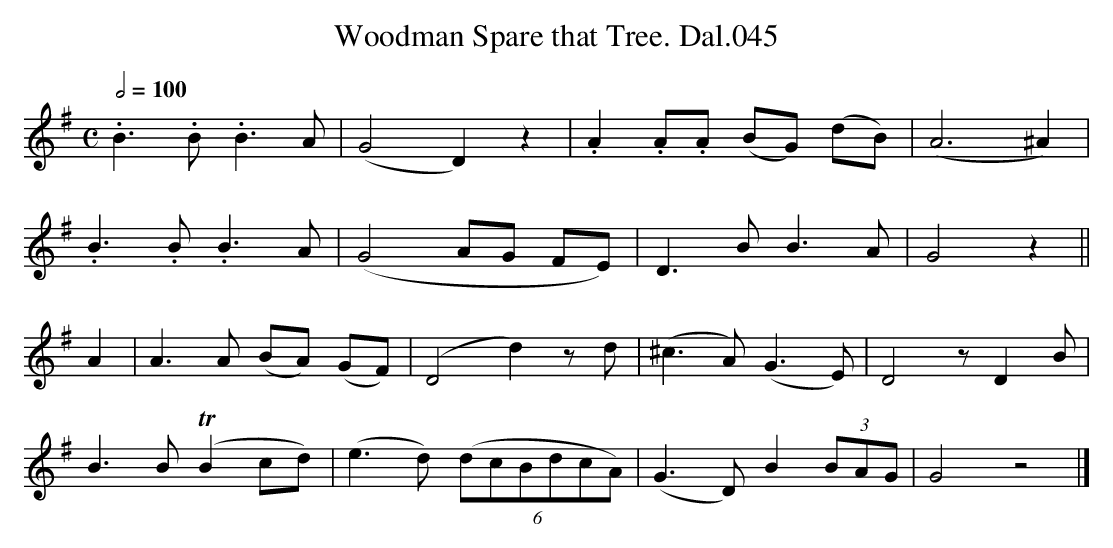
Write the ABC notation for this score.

X:1
T:Woodman Spare that Tree. Dal.045
M:C
L:1/8
Q:1/2=100
K:G
.B3.B .B3A |(G4D2)z2 | .A2 .A.A (BG) (dB) | (A6^A2) |
.B3.B .B3A | (G4 AG FE) | D3B B3A | G4 z2 ||
A2 | A3A (BA) (GF) | (D4d2)zd |(^c3A) (G3E) | D4zD2B |
B3B (TB2cd) | (e3d) ((6:4:6dcBdcA) | (G3D) B2 (3BAG | G4 z4|]
